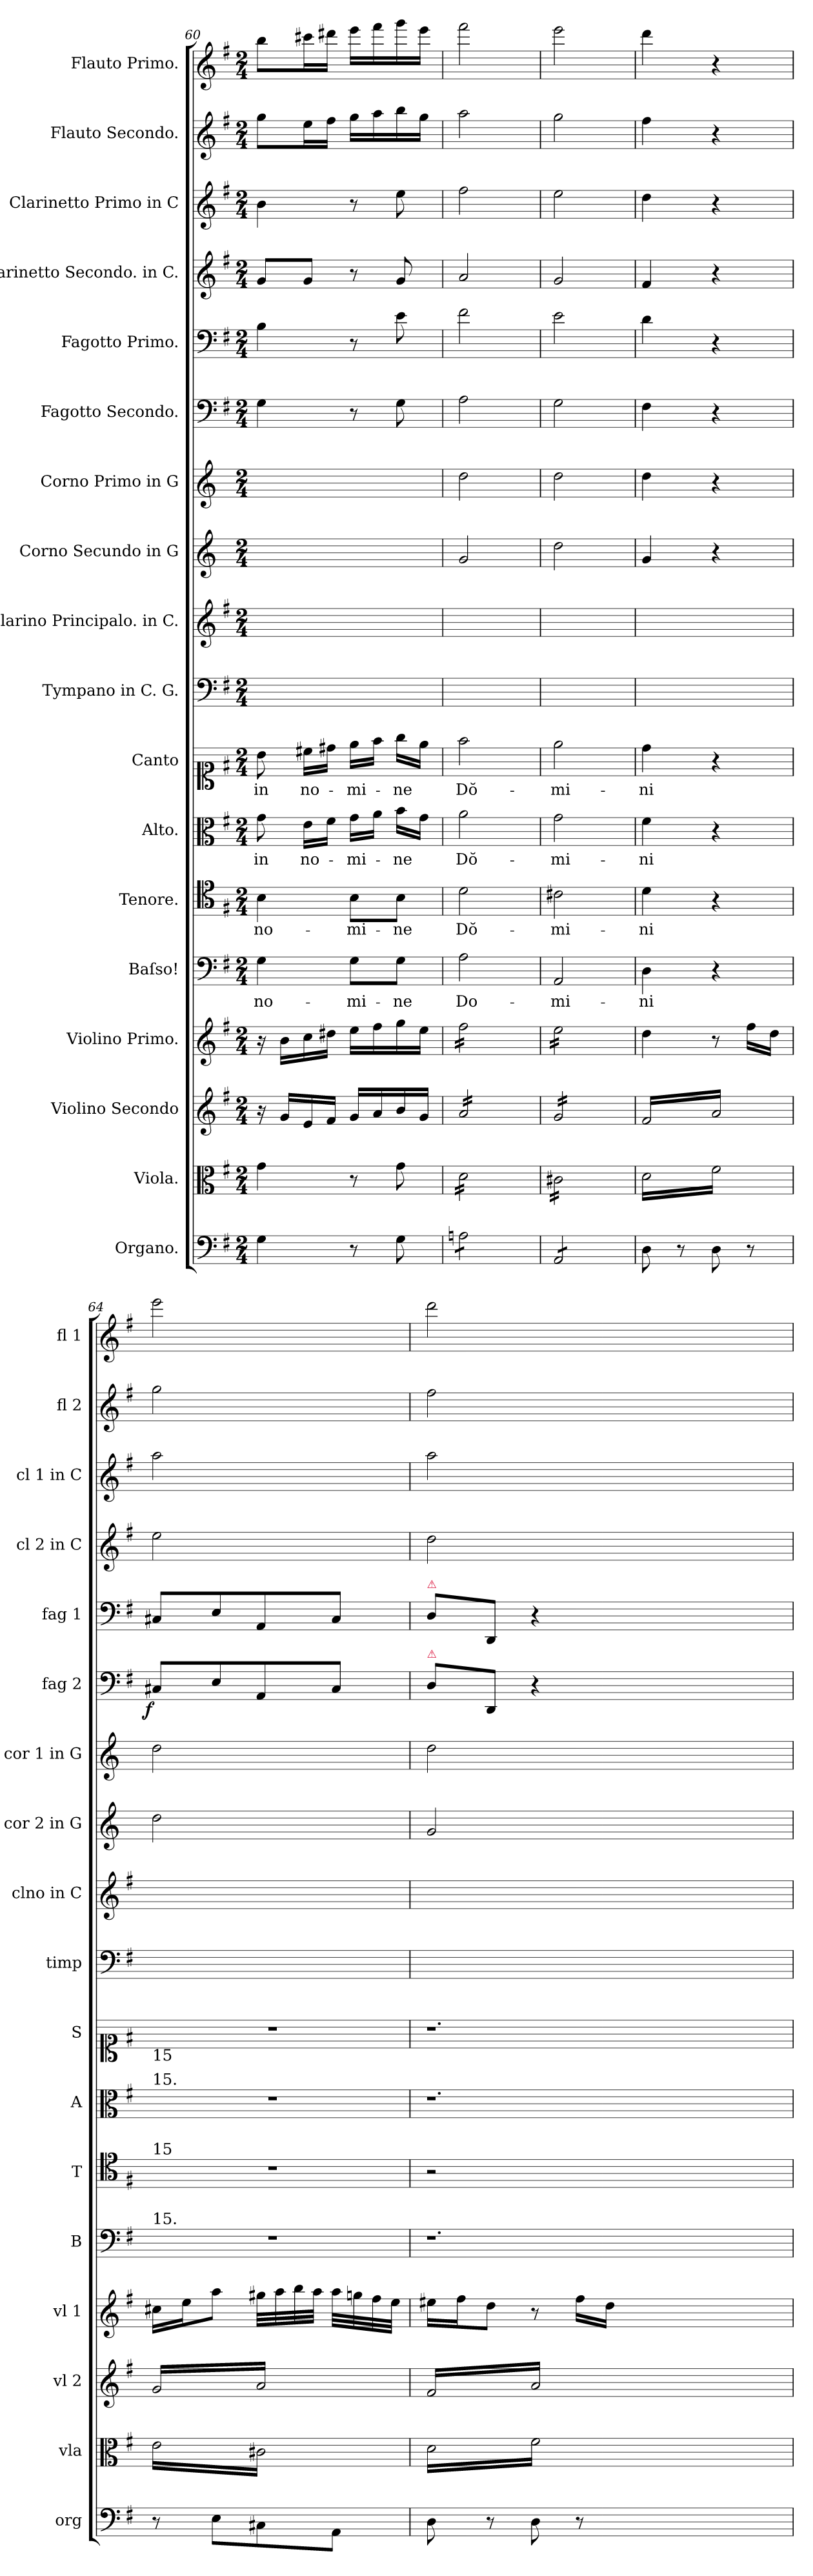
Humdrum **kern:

**kern	**kern	**kern	**kern	**kern	**text	**kern	**text	**kern	**text	**kern	**text	**kern	**kern	**kern	**kern	**kern	**dynam	**kern	**kern	**kern	**kern	**kern
*part18	*part17	*part16	*part15	*part14	*part14	*part13	*part13	*part12	*part12	*part11	*part11	*part10	*part9	*part8	*part7	*part6	*part6	*part5	*part4	*part3	*part2	*part1
*staff18	*staff17	*staff16	*staff15	*staff14	*staff14	*staff13	*staff13	*staff12	*staff12	*staff11	*staff11	*staff10	*staff9	*staff8	*staff7	*staff6	*staff6	*staff5	*staff4	*staff3	*staff2	*staff1
*I"Organo.	*I"Viola.	*I"Violino Secondo	*I"Violino Primo.	*I"Baſso!	*	*I"Tenore.	*	*I"Alto.	*	*I"Canto	*	*I"Tympano in C. G.	*I"Clarino Principalo. in C.	*I"Corno Secundo in G	*I"Corno Primo in G	*I"Fagotto Secondo.	*	*I"Fagotto Primo.	*I"Clarinetto Secondo. in C.	*I"Clarinetto Primo in C	*I"Flauto Secondo.	*I"Flauto Primo.
*I'org	*I'vla	*I'vl 2	*I'vl 1	*I'B	*	*I'T	*	*I'A	*	*I'S	*	*I'timp	*I'clno in C	*I'cor 2 in G	*I'cor 1 in G	*I'fag 2	*	*I'fag 1	*I'cl 2 in C	*I'cl 1 in C	*I'fl 2	*I'fl 1
*clefF4	*clefC3	*clefG2	*clefG2	*clefF4	*	*clefC4	*	*clefC3	*	*clefC1	*	*clefF4	*clefG2	*clefG2	*clefG2	*clefF4	*	*clefF4	*clefG2	*clefG2	*clefG2	*clefG2
*	*	*	*	*	*	*	*	*	*	*	*	*	*	*ITrd3c5	*ITrd3c5	*	*	*	*	*	*	*
*k[f#]	*k[f#]	*k[f#]	*k[f#]	*k[f#]	*	*k[f#]	*	*k[f#]	*	*k[f#]	*	*k[f#]	*k[f#]	*k[f#]	*k[f#]	*k[f#]	*	*k[f#]	*k[f#]	*k[f#]	*k[f#]	*k[f#]
*G:	*G:	*G:	*G:	*G:	*	*G:	*	*G:	*	*G:	*	*G:	*G:	*G:	*G:	*G:	*	*G:	*G:	*G:	*G:	*G:
*M2/4	*M2/4	*M2/4	*M2/4	*M2/4	*	*M2/4	*	*M2/4	*	*M2/4	*	*M2/4	*M2/4	*M2/4	*M2/4	*M2/4	*	*M2/4	*M2/4	*M2/4	*M2/4	*M2/4
=60	=60	=60	=60	=60	=60	=60	=60	=60	=60	=60	=60	=60	=60	=60	=60	=60	=60	=60	=60	=60	=60	=60
4G\	4g\	16r	16r	4G\	no-	4B\	no-	8g\	in	8b\	in	2ryy	2ryy	2ryy	2ryy	4G\	.	4B\	8g/L	4b\	8gg\L	8bb\L
.	.	16g/LL	16b\LL	.	.	.	.	.	.	.	.	.	.	.	.	.	.	.	.	.	.	.
.	.	16e/	16cc\	.	.	.	.	16e\LL	no-	16cc#X\LL	no-	.	.	.	.	.	.	.	8g/J	.	16ee\L	16ccc#X\L
.	.	16f#/JJ	16dd#X\JJ	.	.	.	.	16f#\JJ	.	16dd#X\JJ	.	.	.	.	.	.	.	.	.	.	16ff#\JJ	16ddd#X\JJ
8r	8r	16g/LL	16ee\LL	8G\L	-mi-	8B\L	-mi-	16g\LL	-mi-	16ee\LL	-mi-	.	.	.	.	8r	.	8r	8r	8r	16gg\LL	16eee\LL
.	.	16a/	16ff#\	.	.	.	.	16a\JJ	.	16ff#\JJ	.	.	.	.	.	.	.	.	.	.	16aa\	16fff#\
8G\	8g\	16b/	16gg\	8G\J	-ne	8B\J	-ne	16b\LL	-ne	16gg\LL	-ne	.	.	.	.	8G\	.	8e\	8g/	8ee\	16bb\	16ggg\
.	.	16g/JJ	16ee\JJ	.	.	.	.	16g\JJ	.	16ee\JJ	.	.	.	.	.	.	.	.	.	.	16gg\JJ	16eee\JJ
=61	=61	=61	=61	=61	=61	=61	=61	=61	=61	=61	=61	=61	=61	=61	=61	=61	=61	=61	=61	=61	=61	=61
*tremolo	*	*	*	*	*	*	*	*	*	*	*	*	*	*	*	*	*	*	*	*	*	*
*	*tremolo	*	*	*	*	*	*	*	*	*	*	*	*	*	*	*	*	*	*	*	*	*
*	*	*tremolo	*	*	*	*	*	*	*	*	*	*	*	*	*	*	*	*	*	*	*	*
*	*	*	*tremolo	*	*	*	*	*	*	*	*	*	*	*	*	*	*	*	*	*	*	*
8An\L	16d\LL	16a/LL	16ff#\LL	2A\	Do-	2d\	Dŏ-	2a\	Dŏ-	2ff#\	Dŏ-	2ryy	2ryy	2d/	2a\	2A\	.	2f#\	2a/	2ff#\	2aa\	2fff#\
.	16d\	16a/	16ff#\	.	.	.	.	.	.	.	.	.	.	.	.	.	.	.	.	.	.	.
8An\	16d\	16a/	16ff#\	.	.	.	.	.	.	.	.	.	.	.	.	.	.	.	.	.	.	.
.	16d\	16a/	16ff#\	.	.	.	.	.	.	.	.	.	.	.	.	.	.	.	.	.	.	.
8An\	16d\	16a/	16ff#\	.	.	.	.	.	.	.	.	.	.	.	.	.	.	.	.	.	.	.
.	16d\	16a/	16ff#\	.	.	.	.	.	.	.	.	.	.	.	.	.	.	.	.	.	.	.
8An\J	16d\	16a/	16ff#\	.	.	.	.	.	.	.	.	.	.	.	.	.	.	.	.	.	.	.
.	16d\JJ	16a/JJ	16ff#\JJ	.	.	.	.	.	.	.	.	.	.	.	.	.	.	.	.	.	.	.
=62	=62	=62	=62	=62	=62	=62	=62	=62	=62	=62	=62	=62	=62	=62	=62	=62	=62	=62	=62	=62	=62	=62
8AA/L	16c#X\LL	16g/LL	16ee\LL	2AA/	-mi-	2c#X\	-mi-	2g\	-mi-	2ee\	-mi-	2ryy	2ryy	2a\	2a\	2G\	.	2e\	2g/	2ee\	2gg\	2eee\
.	16c#X\	16g/	16ee\	.	.	.	.	.	.	.	.	.	.	.	.	.	.	.	.	.	.	.
8AA/	16c#X\	16g/	16ee\	.	.	.	.	.	.	.	.	.	.	.	.	.	.	.	.	.	.	.
.	16c#X\	16g/	16ee\	.	.	.	.	.	.	.	.	.	.	.	.	.	.	.	.	.	.	.
8AA/	16c#X\	16g/	16ee\	.	.	.	.	.	.	.	.	.	.	.	.	.	.	.	.	.	.	.
.	16c#X\	16g/	16ee\	.	.	.	.	.	.	.	.	.	.	.	.	.	.	.	.	.	.	.
8AA/J	16c#X\	16g/	16ee\	.	.	.	.	.	.	.	.	.	.	.	.	.	.	.	.	.	.	.
*Xtremolo	*	*	*	*	*	*	*	*	*	*	*	*	*	*	*	*	*	*	*	*	*	*
.	16c#X\JJ	16g/JJ	16ee\JJ	.	.	.	.	.	.	.	.	.	.	.	.	.	.	.	.	.	.	.
*	*	*	*Xtremolo	*	*	*	*	*	*	*	*	*	*	*	*	*	*	*	*	*	*	*
=63	=63	=63	=63	=63	=63	=63	=63	=63	=63	=63	=63	=63	=63	=63	=63	=63	=63	=63	=63	=63	=63	=63
8D\	16d\LL	16f#/LL	4dd\	4D\	-ni	4d\	-ni	4f#\	-ni	4dd\	-ni	2ryy	2ryy	4d/	4a\	4F#\	.	4d\	4f#/	4dd\	4ff#\	4ddd\
.	16f#\	16a/	.	.	.	.	.	.	.	.	.	.	.	.	.	.	.	.	.	.	.	.
8r	16d\	16f#/	.	.	.	.	.	.	.	.	.	.	.	.	.	.	.	.	.	.	.	.
.	16f#\	16a/	.	.	.	.	.	.	.	.	.	.	.	.	.	.	.	.	.	.	.	.
8D\	16d\	16f#/	8r	4r	.	4r	.	4r	.	4r	.	.	.	4r	4r	4r	.	4r	4r	4r	4r	4r
.	16f#\	16a/	.	.	.	.	.	.	.	.	.	.	.	.	.	.	.	.	.	.	.	.
8r	16d\	16f#/	16ff#\LL	.	.	.	.	.	.	.	.	.	.	.	.	.	.	.	.	.	.	.
.	16f#\JJ	16a/JJ	16dd\JJ	.	.	.	.	.	.	.	.	.	.	.	.	.	.	.	.	.	.	.
=64	=64	=64	=64	=64	=64	=64	=64	=64	=64	=64	=64	=64	=64	=64	=64	=64	=64	=64	=64	=64	=64	=64
!	!	!	!	!	!	!	!	!	!	!LO:TX:b:t=15	!	!	!	!	!	!	!	!	!	!	!	!
!	!	!	!	!	!	!	!	!LO:TX:a:t=15.	!	!	!	!	!	!	!	!	!	!	!	!	!	!
!	!	!	!	!	!	!LO:TX:a:t=15	!	!	!	!	!	!	!	!	!	!	!	!	!	!	!	!
!	!	!	!	!LO:TX:a:t=15.	!	!	!	!	!	!	!	!	!	!	!	!	!	!	!	!	!	!
!	!	!	!	!	!	!	!	!	!	!	!	!	!	!	!	!	!LO:DY:rj	!	!	!	!	!
8r	16e\LL	16g/LL	16cc#X\LL	2r	.	2r	.	2r	.	2r	.	2ryy	2ryy	2a\	2a\	8C#X/L	f	8C#X/L	2ee\	2aa\	2gg\	2eee\
.	16c#X\	16a/	16ee\J	.	.	.	.	.	.	.	.	.	.	.	.	.	.	.	.	.	.	.
8E\L	16e\	16g/	8aa\J	.	.	.	.	.	.	.	.	.	.	.	.	8E/	.	8E/	.	.	.	.
.	16c#X\	16a/	.	.	.	.	.	.	.	.	.	.	.	.	.	.	.	.	.	.	.	.
8C#X\	16e\	16g/	32gg#X\LLL	.	.	.	.	.	.	.	.	.	.	.	.	8AA/	.	8AA/	.	.	.	.
.	.	.	32aa\	.	.	.	.	.	.	.	.	.	.	.	.	.	.	.	.	.	.	.
.	16c#X\	16a/	32bb\	.	.	.	.	.	.	.	.	.	.	.	.	.	.	.	.	.	.	.
.	.	.	32aa\JJJ	.	.	.	.	.	.	.	.	.	.	.	.	.	.	.	.	.	.	.
8AA\J	16e\	16g/	32aa\LLL	.	.	.	.	.	.	.	.	.	.	.	.	8C#/J	.	8C#/J	.	.	.	.
.	.	.	32ggn\	.	.	.	.	.	.	.	.	.	.	.	.	.	.	.	.	.	.	.
.	16c#X\JJ	16a/JJ	32ff#\	.	.	.	.	.	.	.	.	.	.	.	.	.	.	.	.	.	.	.
.	.	.	32ee\JJJ	.	.	.	.	.	.	.	.	.	.	.	.	.	.	.	.	.	.	.
=65	=65	=65	=65	=65	=65	=65	=65	=65	=65	=65	=65	=65	=65	=65	=65	=65	=65	=65	=65	=65	=65	=65
!	!	!	!	!	!	!	!	!	!	!	!	!	!	!	!	!	!	!LO:TX:a:color=crimson:t=⚠	!	!	!	!
!	!	!	!	!	!	!	!	!	!	!	!	!	!	!	!	!LO:TX:a:color=crimson:t=⚠	!	!	!	!	!	!
8D\	16d\LL	16f#/LL	16ee#X\LL	1.r	.	2r	.	1.r	.	1.r	.	2ryy	2ryy	2d/	2a\	8D\L	.	8D\L	2dd\	2aa\	2ff#\	2ddd\
.	16f#\	16a/	16ff#\J	.	.	.	.	.	.	.	.	.	.	.	.	.	.	.	.	.	.	.
8r	16d\	16f#/	8dd\J	.	.	.	.	.	.	.	.	.	.	.	.	8DD/J	.	8DD/J	.	.	.	.
.	16f#\	16a/	.	.	.	.	.	.	.	.	.	.	.	.	.	.	.	.	.	.	.	.
8D\	16d\	16f#/	8r	.	.	.	.	.	.	.	.	.	.	.	.	4r	.	4r	.	.	.	.
.	16f#\	16a/	.	.	.	.	.	.	.	.	.	.	.	.	.	.	.	.	.	.	.	.
8r	16d\	16f#/	16ff#\LL	.	.	.	.	.	.	.	.	.	.	.	.	.	.	.	.	.	.	.
.	16f#\JJ	16a/JJ	16dd\JJ	.	.	.	.	.	.	.	.	.	.	.	.	.	.	.	.	.	.	.
*	*	*Xtremolo	*	*	*	*	*	*	*	*	*	*	*	*	*	*	*	*	*	*	*	*
*	*Xtremolo	*	*	*	*	*	*	*	*	*	*	*	*	*	*	*	*	*	*	*	*	*
1ryy	1ryy	1ryy	1ryy	.	.	1ryy	.	.	.	.	.	1ryy	1ryy	1ryy	1ryy	1ryy	.	1ryy	1ryy	1ryy	1ryy	1ryy
.	.	.	.	.	.	.	.	.	.	.	.	.	.	.	.	.	.	.	.	.	.	.
.	.	.	.	.	.	.	.	.	.	.	.	.	.	.	.	.	.	.	.	.	.	.
.	.	.	.	.	.	.	.	.	.	.	.	.	.	.	.	.	.	.	.	.	.	.
=	=	=	=	=	=	=	=	=	=	=	=	=	=	=	=	=	=	=	=	=	=	=
*-	*-	*-	*-	*-	*-	*-	*-	*-	*-	*-	*-	*-	*-	*-	*-	*-	*-	*-	*-	*-	*-	*-
